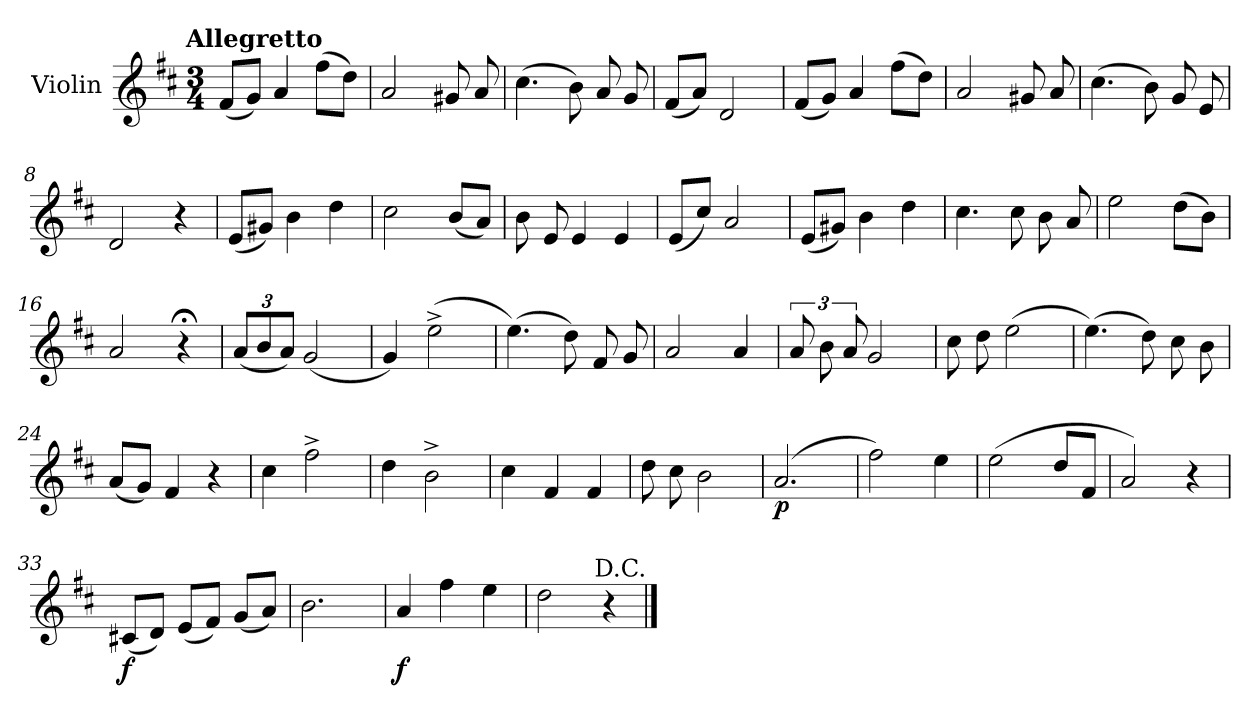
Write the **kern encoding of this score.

**kern	**dynam
*part1	*part1
*staff1	*staff1
*I"Violin	*
*I'Vln.	*
*clefG2	*
*k[f#c#]	*
!!LO:TX:omd:t=Allegretto
*M3/4	*
*MM116	*
=1	=1
(<8f#/L	.
8g/J)	.
4a/	.
(>8ff#\L	.
8dd\J)	.
=2	=2
2a/	.
8g#X/	.
8a/	.
=3	=3
(>4.cc#\	.
8b\)	.
8a/	.
8g/	.
=4	=4
(<8f#/L	.
8a/J)	.
2d/	.
=5	=5
(<8f#/L	.
8g/J)	.
4a/	.
(>8ff#\L	.
8dd\J)	.
=6	=6
2a/	.
8g#X/	.
8a/	.
!!LO:LB:g=z
=7	=7
(>4.cc#\	.
8b\)	.
8g/	.
8e/	.
=8	=8
2d/	.
4r	.
=9	=9
(<8e/L	.
8g#X/J)	.
4b\	.
4dd\	.
=10	=10
2cc#\	.
(<8b/L	.
8a/J)	.
=11	=11
8b\	.
8e/	.
4e/	.
4e/	.
=12	=12
(<8e/L	.
8cc#/J)	.
2a/	.
=13	=13
(<8e/L	.
8g#X/J)	.
4b\	.
4dd\	.
=14	=14
4.cc#\	.
8cc#\	.
8b\	.
8a/	.
!!LO:LB:g=z
=15	=15
2ee\	.
(>8dd\L	.
8b\J)	.
=16	=16
2a/	.
4r;<	.
=17	=17
*Xbrackettup	*
(<12a/L	.
12b/	.
12a/J)	.
(<2g/	.
=18	=18
4g/)	.
(>2ee^\	.
=19	=19
(>4.ee\)	.
8dd\)	.
8f#/	.
8g/	.
=20	=20
2a/	.
4a/	.
=21	=21
*brackettup	*
12a/	.
12b\	.
12a/	.
2g/	.
=22	=22
8cc#\	.
8dd\	.
(>2ee\	.
!!LO:LB:g=z
=23	=23
(>4.ee\)	.
8dd\)	.
8cc#\	.
8b\	.
=24	=24
(<8a/L	.
8g/J)	.
4f#/	.
4r	.
=25	=25
4cc#\	.
2ff#^\	.
=26	=26
4dd\	.
2b^\	.
=27	=27
4cc#\	.
4f#/	.
4f#/	.
=28	=28
8dd\	.
8cc#\	.
2b\	.
=29	=29
!	!LO:DY:b
(>2.a/	p
=30	=30
2ff#\)	.
4ee\	.
=31	=31
(>2ee\	.
8dd/L	.
8f#/J	.
!!LO:LB:g=z
=32	=32
2a/)	.
4r	.
=33	=33
!	!LO:DY:b
(<8c#X/L	f
8d/J)	.
(<8e/L	.
8f#/J)	.
(<8g/L	.
8a/J)	.
=34	=34
2.b\	.
=35	=35
!	!LO:DY:b
4a/	f
4ff#\	.
4ee\	.
=36	=36
2dd\	.
4r	.
!LO:TX:a:rj:t=D.C.	!
==	==
*-	*-
